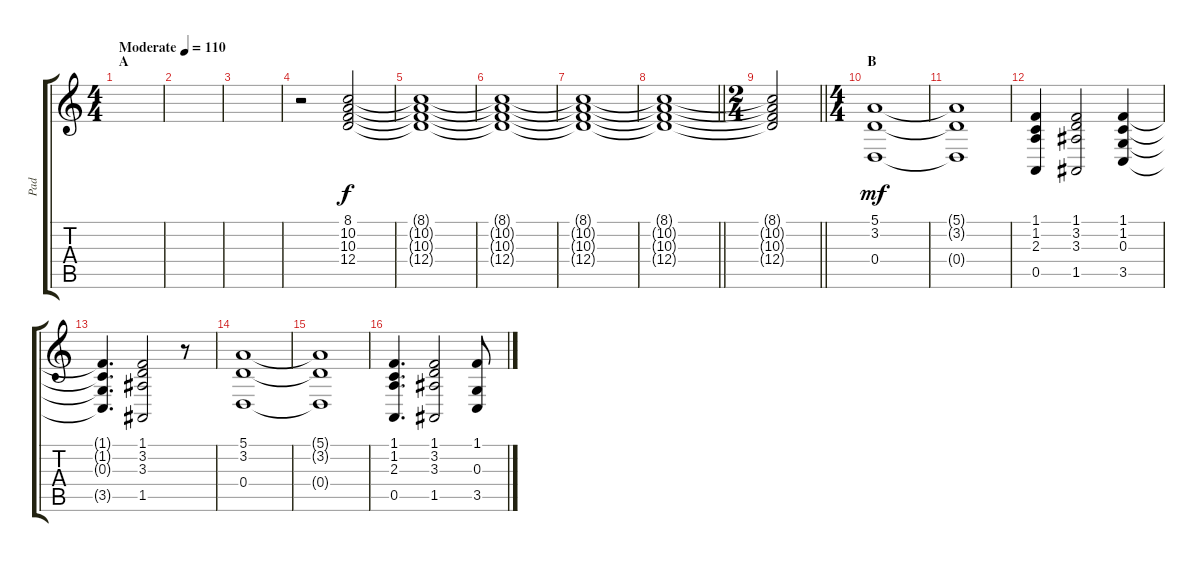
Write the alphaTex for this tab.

\track ("Pad" "Pad") {instrument pad8sweep}
\staff {score tabs}
\tuning (E4 B3 G3 D3 A2 E2) {hide}
\ts (4 4)
\section ("" "A")
\tempo (110 "Moderate")
\clef g2
\ks c
|
|
|
r.2 (8.1 10.2 10.3 12.4).2 |
(8.1{t} 10.2{t} 10.3{t} 12.4{t}).1 |
(8.1{t} 10.2{t} 10.3{t} 12.4{t}).1 |
(8.1{t} 10.2{t} 10.3{t} 12.4{t}).1 |
\barLineRight lightlight
(8.1{t} 10.2{t} 10.3{t} 12.4{t}).1 |
\ts (2 4)
\barLineRight lightlight
(8.1{t} 10.2{t} 10.3{t} 12.4{t}).2{dy f} |
\ts (4 4)
\section ("" "B")
(5.1 3.2 0.4).1{dy mf} |
(5.1{t} 3.2{t} 0.4{t}).1 |
(1.1 1.2 2.3 0.5).4 (1.1 3.2 3.3 1.5).2 (1.1 1.2 0.3 3.5).4 |
(1.1{t} 1.2{t} 0.3{t} 3.5{t}).4{d} (1.1 3.2 3.3 1.5).2 r.8 |
(5.1 3.2 0.4).1 |
(5.1{t} 3.2{t} 0.4{t}).1 |
(1.1 1.2 2.3 0.5).4{d} (1.1 3.2 3.3 1.5).2 (1.1 0.3 3.5).8
